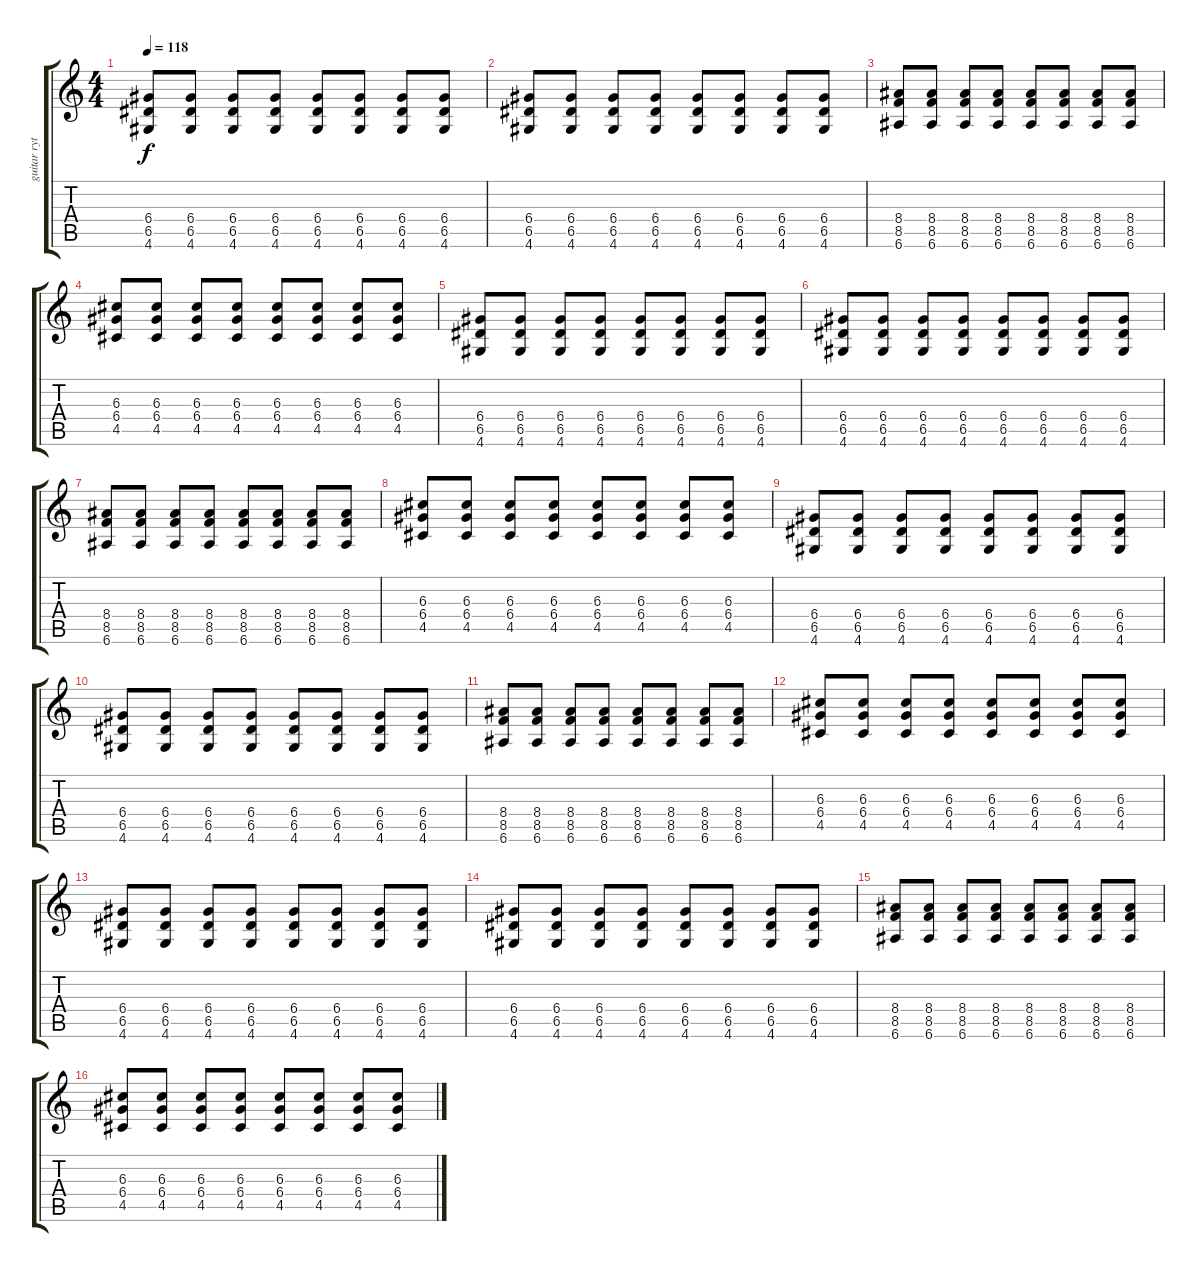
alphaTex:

\track ("guitar rythmik" "guitar ryt") {instrument distortionguitar}
\staff {score tabs}
\tuning (E4 B3 G3 D3 A2 E2) {hide}
\ts (4 4)
\tempo 118
\clef g2
\ks c
(6.4 6.5 4.6).8{dy f} (6.4 6.5 4.6).8 (6.4 6.5 4.6).8 (6.4 6.5 4.6).8 (6.4 6.5 4.6).8 (6.4 6.5 4.6).8 (6.4 6.5 4.6).8 (6.4 6.5 4.6).8 |
(6.4 6.5 4.6).8 (6.4 6.5 4.6).8 (6.4 6.5 4.6).8 (6.4 6.5 4.6).8 (6.4 6.5 4.6).8 (6.4 6.5 4.6).8 (6.4 6.5 4.6).8 (6.4 6.5 4.6).8 |
(8.4 8.5 6.6).8 (8.4 8.5 6.6).8 (8.4 8.5 6.6).8 (8.4 8.5 6.6).8 (8.4 8.5 6.6).8 (8.4 8.5 6.6).8 (8.4 8.5 6.6).8 (8.4 8.5 6.6).8 |
(6.3 6.4 4.5).8 (6.3 6.4 4.5).8 (6.3 6.4 4.5).8 (6.3 6.4 4.5).8 (6.3 6.4 4.5).8 (6.3 6.4 4.5).8 (6.3 6.4 4.5).8 (6.3 6.4 4.5).8 |
(6.4 6.5 4.6).8 (6.4 6.5 4.6).8 (6.4 6.5 4.6).8 (6.4 6.5 4.6).8 (6.4 6.5 4.6).8 (6.4 6.5 4.6).8 (6.4 6.5 4.6).8 (6.4 6.5 4.6).8 |
(6.4 6.5 4.6).8 (6.4 6.5 4.6).8 (6.4 6.5 4.6).8 (6.4 6.5 4.6).8 (6.4 6.5 4.6).8 (6.4 6.5 4.6).8 (6.4 6.5 4.6).8 (6.4 6.5 4.6).8 |
(8.4 8.5 6.6).8 (8.4 8.5 6.6).8 (8.4 8.5 6.6).8 (8.4 8.5 6.6).8 (8.4 8.5 6.6).8 (8.4 8.5 6.6).8 (8.4 8.5 6.6).8 (8.4 8.5 6.6).8 |
(6.3 6.4 4.5).8 (6.3 6.4 4.5).8 (6.3 6.4 4.5).8 (6.3 6.4 4.5).8 (6.3 6.4 4.5).8 (6.3 6.4 4.5).8 (6.3 6.4 4.5).8 (6.3 6.4 4.5).8 |
(6.4 6.5 4.6).8 (6.4 6.5 4.6).8 (6.4 6.5 4.6).8 (6.4 6.5 4.6).8 (6.4 6.5 4.6).8 (6.4 6.5 4.6).8 (6.4 6.5 4.6).8 (6.4 6.5 4.6).8 |
(6.4 6.5 4.6).8 (6.4 6.5 4.6).8 (6.4 6.5 4.6).8 (6.4 6.5 4.6).8 (6.4 6.5 4.6).8 (6.4 6.5 4.6).8 (6.4 6.5 4.6).8 (6.4 6.5 4.6).8 |
(8.4 8.5 6.6).8 (8.4 8.5 6.6).8 (8.4 8.5 6.6).8 (8.4 8.5 6.6).8 (8.4 8.5 6.6).8 (8.4 8.5 6.6).8 (8.4 8.5 6.6).8 (8.4 8.5 6.6).8 |
(6.3 6.4 4.5).8 (6.3 6.4 4.5).8 (6.3 6.4 4.5).8 (6.3 6.4 4.5).8 (6.3 6.4 4.5).8 (6.3 6.4 4.5).8 (6.3 6.4 4.5).8 (6.3 6.4 4.5).8 |
(6.4 6.5 4.6).8 (6.4 6.5 4.6).8 (6.4 6.5 4.6).8 (6.4 6.5 4.6).8 (6.4 6.5 4.6).8 (6.4 6.5 4.6).8 (6.4 6.5 4.6).8 (6.4 6.5 4.6).8 |
(6.4 6.5 4.6).8 (6.4 6.5 4.6).8 (6.4 6.5 4.6).8 (6.4 6.5 4.6).8 (6.4 6.5 4.6).8 (6.4 6.5 4.6).8 (6.4 6.5 4.6).8 (6.4 6.5 4.6).8 |
(8.4 8.5 6.6).8 (8.4 8.5 6.6).8 (8.4 8.5 6.6).8 (8.4 8.5 6.6).8 (8.4 8.5 6.6).8 (8.4 8.5 6.6).8 (8.4 8.5 6.6).8 (8.4 8.5 6.6).8 |
(6.3 6.4 4.5).8 (6.3 6.4 4.5).8 (6.3 6.4 4.5).8 (6.3 6.4 4.5).8 (6.3 6.4 4.5).8 (6.3 6.4 4.5).8 (6.3 6.4 4.5).8 (6.3 6.4 4.5).8
